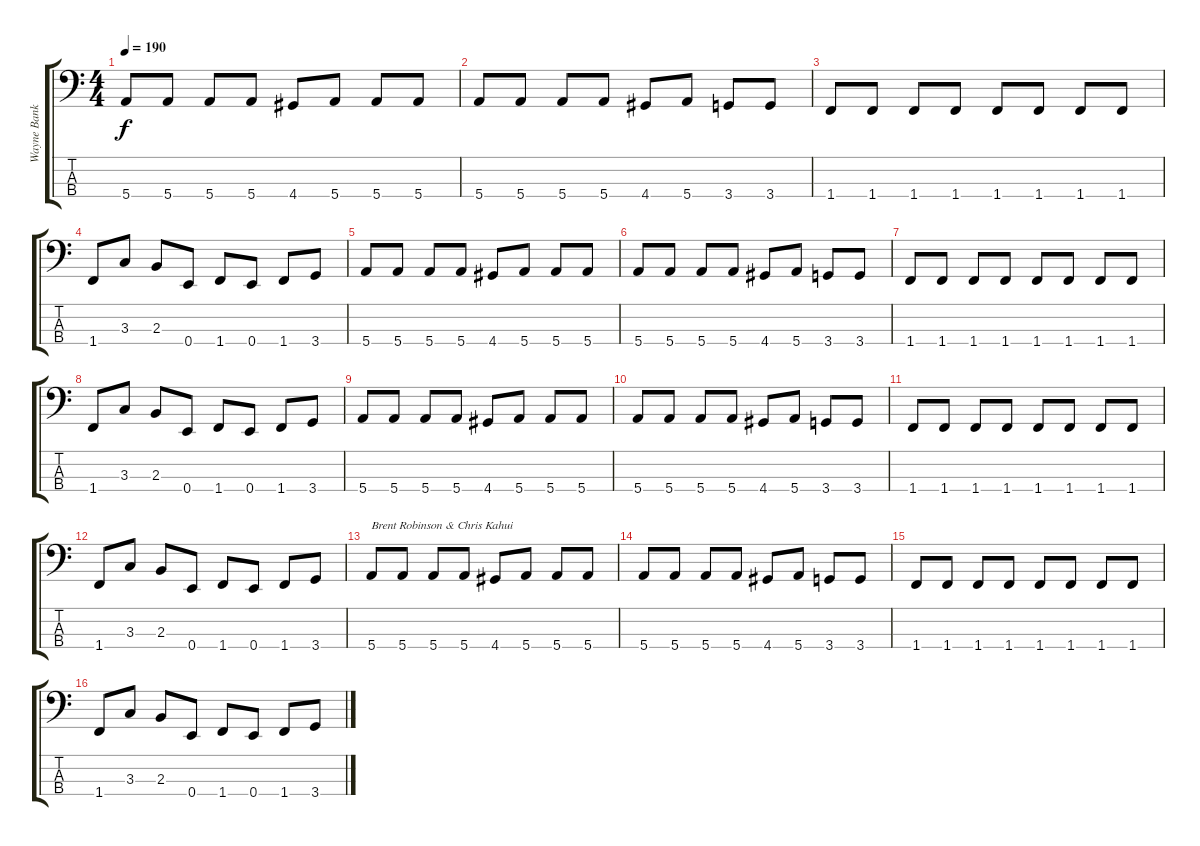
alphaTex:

\track ("Wayne Banks" "Wayne Bank") {instrument electricbasspick}
\staff {score tabs}
\tuning (G2 D2 A1 E1) {hide}
\ts (4 4)
\tempo 190
\clef f4
\ks c
5.4.8{dy f} 5.4.8 5.4.8 5.4.8 4.4.8 5.4.8 5.4.8 5.4.8 |
5.4.8 5.4.8 5.4.8 5.4.8 4.4.8 5.4.8 3.4.8 3.4.8 |
1.4.8 1.4.8 1.4.8 1.4.8 1.4.8 1.4.8 1.4.8 1.4.8 |
1.4.8 3.3.8 2.3.8 0.4.8 1.4.8 0.4.8 1.4.8 3.4.8 |
5.4.8 5.4.8 5.4.8 5.4.8 4.4.8 5.4.8 5.4.8 5.4.8 |
5.4.8 5.4.8 5.4.8 5.4.8 4.4.8 5.4.8 3.4.8 3.4.8 |
1.4.8 1.4.8 1.4.8 1.4.8 1.4.8 1.4.8 1.4.8 1.4.8 |
1.4.8 3.3.8 2.3.8 0.4.8 1.4.8 0.4.8 1.4.8 3.4.8 |
5.4.8 5.4.8 5.4.8 5.4.8 4.4.8 5.4.8 5.4.8 5.4.8 |
5.4.8 5.4.8 5.4.8 5.4.8 4.4.8 5.4.8 3.4.8 3.4.8 |
1.4.8 1.4.8 1.4.8 1.4.8 1.4.8 1.4.8 1.4.8 1.4.8 |
1.4.8 3.3.8 2.3.8 0.4.8 1.4.8 0.4.8 1.4.8 3.4.8 |
5.4.8{txt "Brent Robinson & Chris Kahui"} 5.4.8 5.4.8 5.4.8 4.4.8 5.4.8 5.4.8 5.4.8 |
5.4.8 5.4.8 5.4.8 5.4.8 4.4.8 5.4.8 3.4.8 3.4.8 |
1.4.8 1.4.8 1.4.8 1.4.8 1.4.8 1.4.8 1.4.8 1.4.8 |
1.4.8 3.3.8 2.3.8 0.4.8 1.4.8 0.4.8 1.4.8 3.4.8
